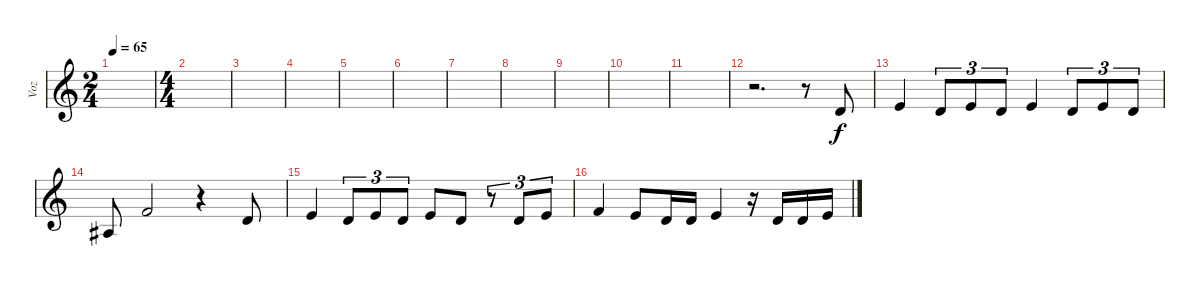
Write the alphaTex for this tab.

\track ("Voz" "Voz") {instrument choiraahs}
\staff {score}
\tuning (E4 B3 G3 D3 A2 E2 B1) {hide}
\ts (2 4)
\tempo 65
\clef g2
\ks c
|
\ts (4 4)
|
|
|
|
|
|
|
|
|
|
r.2{d} r.8 3.2.8 |
0.1.4 3.2.8{tu (3 2)} 0.1.8{tu (3 2)} 3.2.8{tu (3 2)} 0.1.4 3.2.8{tu (3 2)} 0.1.8{tu (3 2)} 3.2.8{tu (3 2)} |
3.3.8 1.1.2 r.4 3.2.8 |
0.1.4 3.2.8{tu (3 2)} 0.1.8{tu (3 2)} 3.2.8{tu (3 2)} 0.1.8 3.2.8 r.8{tu (3 2)} 3.2.8{tu (3 2)} 0.1.8{tu (3 2)} |
1.1.4 0.1.8 3.2.16 3.2.16 0.1.4 r.16 3.2.16 3.2.16 0.1.16
